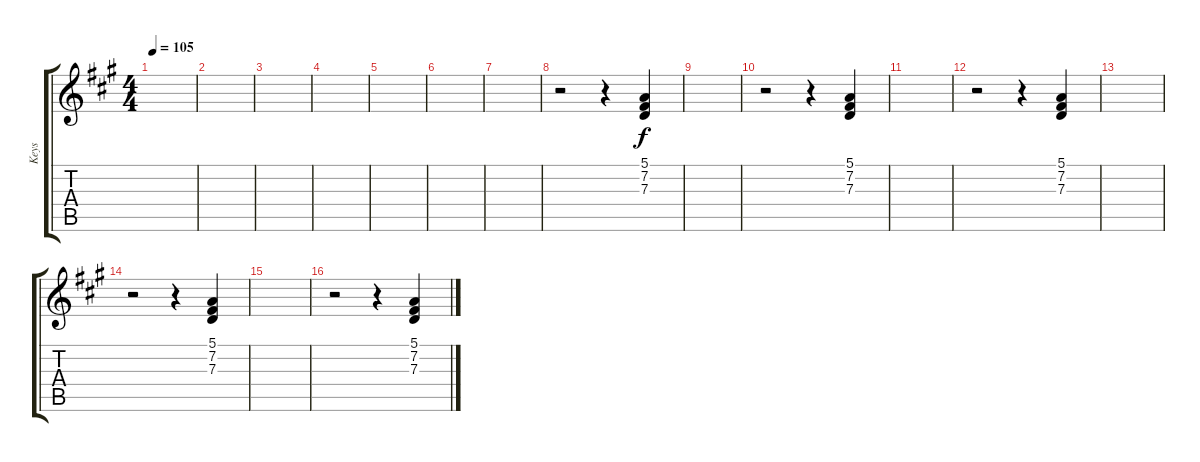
\track ("Keys" "Keys") {instrument drawbarorgan}
\staff {score tabs}
\tuning (E4 B3 G3 D3 A2 E2) {hide}
\ts (4 4)
\tempo 105
\clef g2
\ks a
|
|
|
|
|
|
|
r.2 r.4 (5.1 7.2 7.3).4 |
|
r.2 r.4 (5.1 7.2 7.3).4 |
|
r.2 r.4 (5.1 7.2 7.3).4 |
|
r.2 r.4 (5.1 7.2 7.3).4 |
|
r.2 r.4 (5.1 7.2 7.3).4
